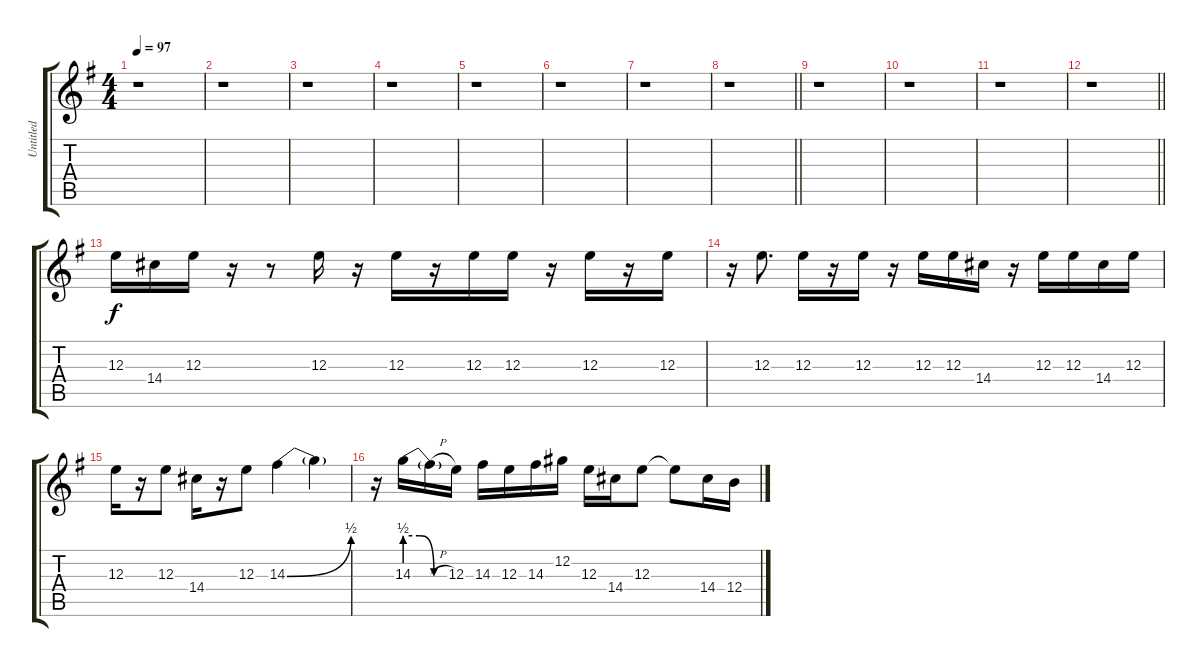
\track ("Untitled" "Untitled") {instrument distortionguitar}
\staff {score tabs}
\tuning (Db4 Ab3 E3 B2 Gb2 Db2) {hide}
\ts (4 4)
\section ("" " ")
\tempo 97
\clef g2
\ks g
r.1{dy f} |
r.1 |
r.1 |
r.1 |
r.1 |
r.1 |
r.1 |
\barLineRight lightlight
r.1 |
\section ("" " ")
r.1 |
r.1 |
r.1 |
\barLineRight lightlight
r.1 |
\section ("" " ")
12.3.16 14.4.16 12.3.16 r.16 r.8 12.3.16 r.16 12.3.16 r.16 12.3.16 12.3.16 r.16 12.3.16 r.16 12.3.16 |
r.16 12.3.8{d} 12.3.16 r.16 12.3.16 r.16 12.3.16 12.3.16 14.4.16 r.16 12.3.16 12.3.16 14.4.16 12.3.16 |
12.3.16 r.16 12.3.8 14.4.16 r.16 12.3.8 14.3{be (bend 0 0 60 2)}.4 14.3{t}.4 |
r.16 14.3{be (custom 0 2 20 2 40 0 60 0)}.16 14.3{h t}.16 12.3.16 14.3.16 12.3.16 14.3.16 12.2.16 12.3.16 14.4.16 12.3.8 12.3{t}.8 14.4.16 12.4.16
